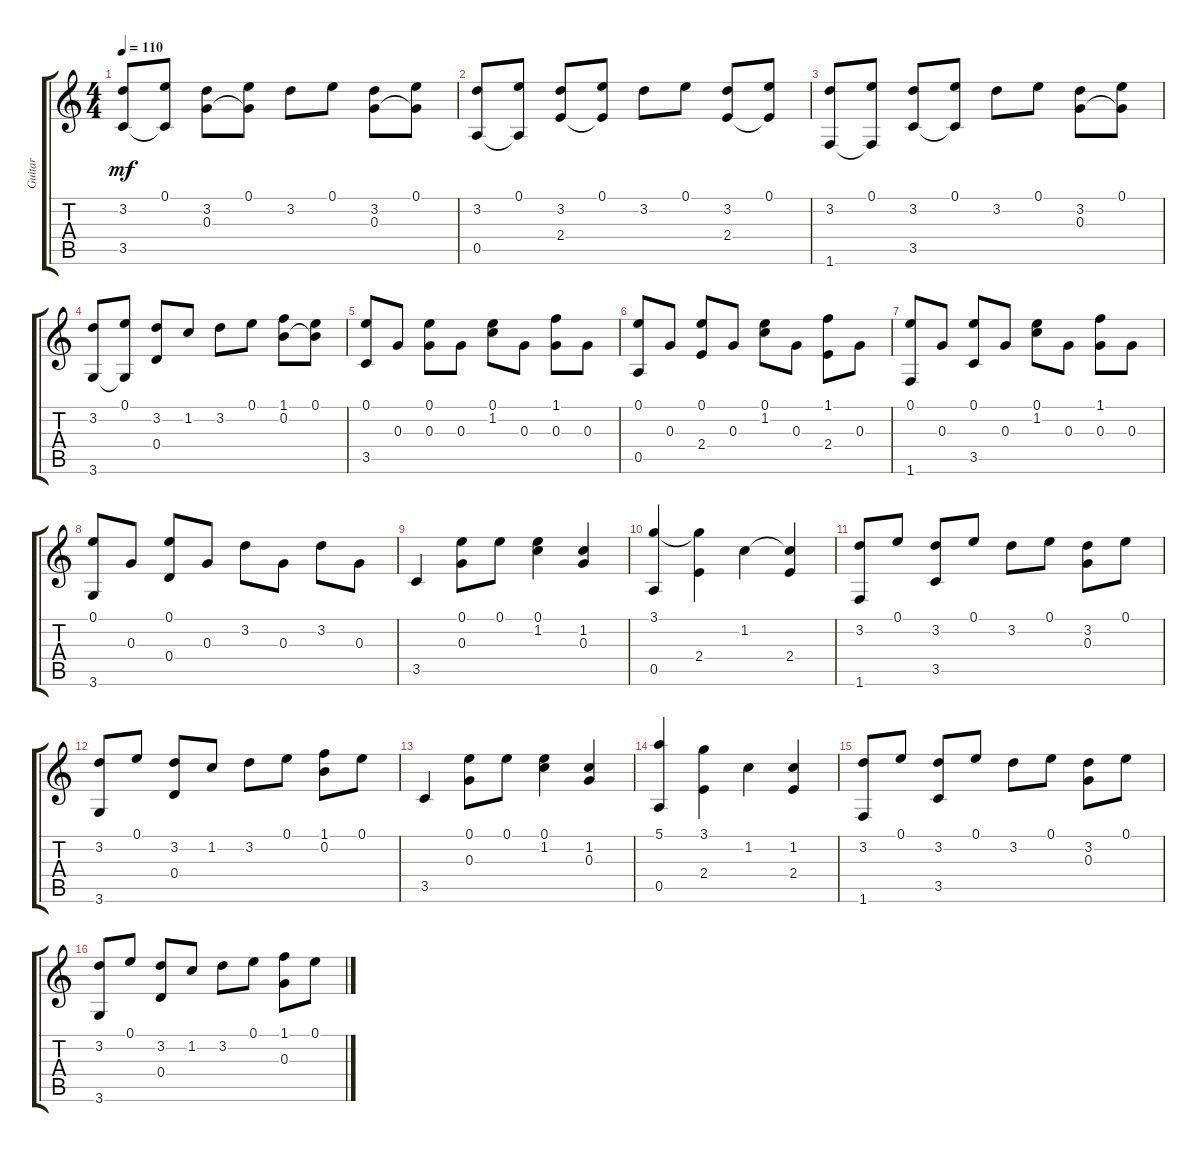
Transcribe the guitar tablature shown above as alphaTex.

\track ("Guitar" "Guitar") {instrument acousticguitarsteel}
\staff {score tabs}
\tuning (E4 B3 G3 D3 A2 E2) {hide}
\ts (4 4)
\tempo 110
\clef g2
\ks c
(3.2 3.5).8{dy mf instrument acousticguitarsteel} (0.1 3.5{t}).8 (3.2 0.3).8 (0.1 0.3{t}).8 3.2.8 0.1.8 (3.2 0.3).8 (0.1 0.3{t}).8 |
(3.2 0.5).8 (0.1 0.5{t}).8 (3.2 2.4).8 (0.1 2.4{t}).8 3.2.8 0.1.8 (3.2 2.4).8 (0.1 2.4{t}).8 |
(3.2 1.6).8 (0.1 1.6{t}).8 (3.2 3.5).8 (0.1 3.5{t}).8 3.2.8 0.1.8 (3.2 0.3).8 (0.1 0.3{t}).8 |
(3.2 3.6).8 (0.1 3.6{t}).8 (3.2 0.4).8 1.2.8 3.2.8 0.1.8 (1.1 0.2).8 (0.1 0.2{t}).8 |
(0.1 3.5).8 0.3.8 (0.1 0.3).8 0.3.8 (0.1 1.2).8 0.3.8 (1.1 0.3).8 0.3.8 |
(0.1 0.5).8 0.3.8 (0.1 2.4).8 0.3.8 (0.1 1.2).8 0.3.8 (1.1 2.4).8 0.3.8 |
(0.1 1.6).8 0.3.8 (0.1 3.5).8 0.3.8 (0.1 1.2).8 0.3.8 (1.1 0.3).8 0.3.8 |
(0.1 3.6).8 0.3.8 (0.1 0.4).8 0.3.8 3.2.8 0.3.8 3.2.8 0.3.8 |
3.5.4 (0.1 0.3).8 0.1.8 (0.1 1.2).4 (1.2 0.3).4 |
(3.1 0.5).4 (3.1{t} 2.4).4 1.2.4 (1.2{t} 2.4).4 |
(3.2 1.6).8 0.1.8 (3.2 3.5).8 0.1.8 3.2.8 0.1.8 (3.2 0.3).8 0.1.8 |
(3.2 3.6).8 0.1.8 (3.2 0.4).8 1.2.8 3.2.8 0.1.8 (1.1 0.2).8 0.1.8 |
3.5.4 (0.1 0.3).8 0.1.8 (0.1 1.2).4 (1.2 0.3).4 |
(5.1 0.5).4 (3.1 2.4).4 1.2.4 (1.2 2.4).4 |
(3.2 1.6).8 0.1.8 (3.2 3.5).8 0.1.8 3.2.8 0.1.8 (3.2 0.3).8 0.1.8 |
(3.2 3.6).8 0.1.8 (3.2 0.4).8 1.2.8 3.2.8 0.1.8 (1.1 0.3).8 0.1.8
